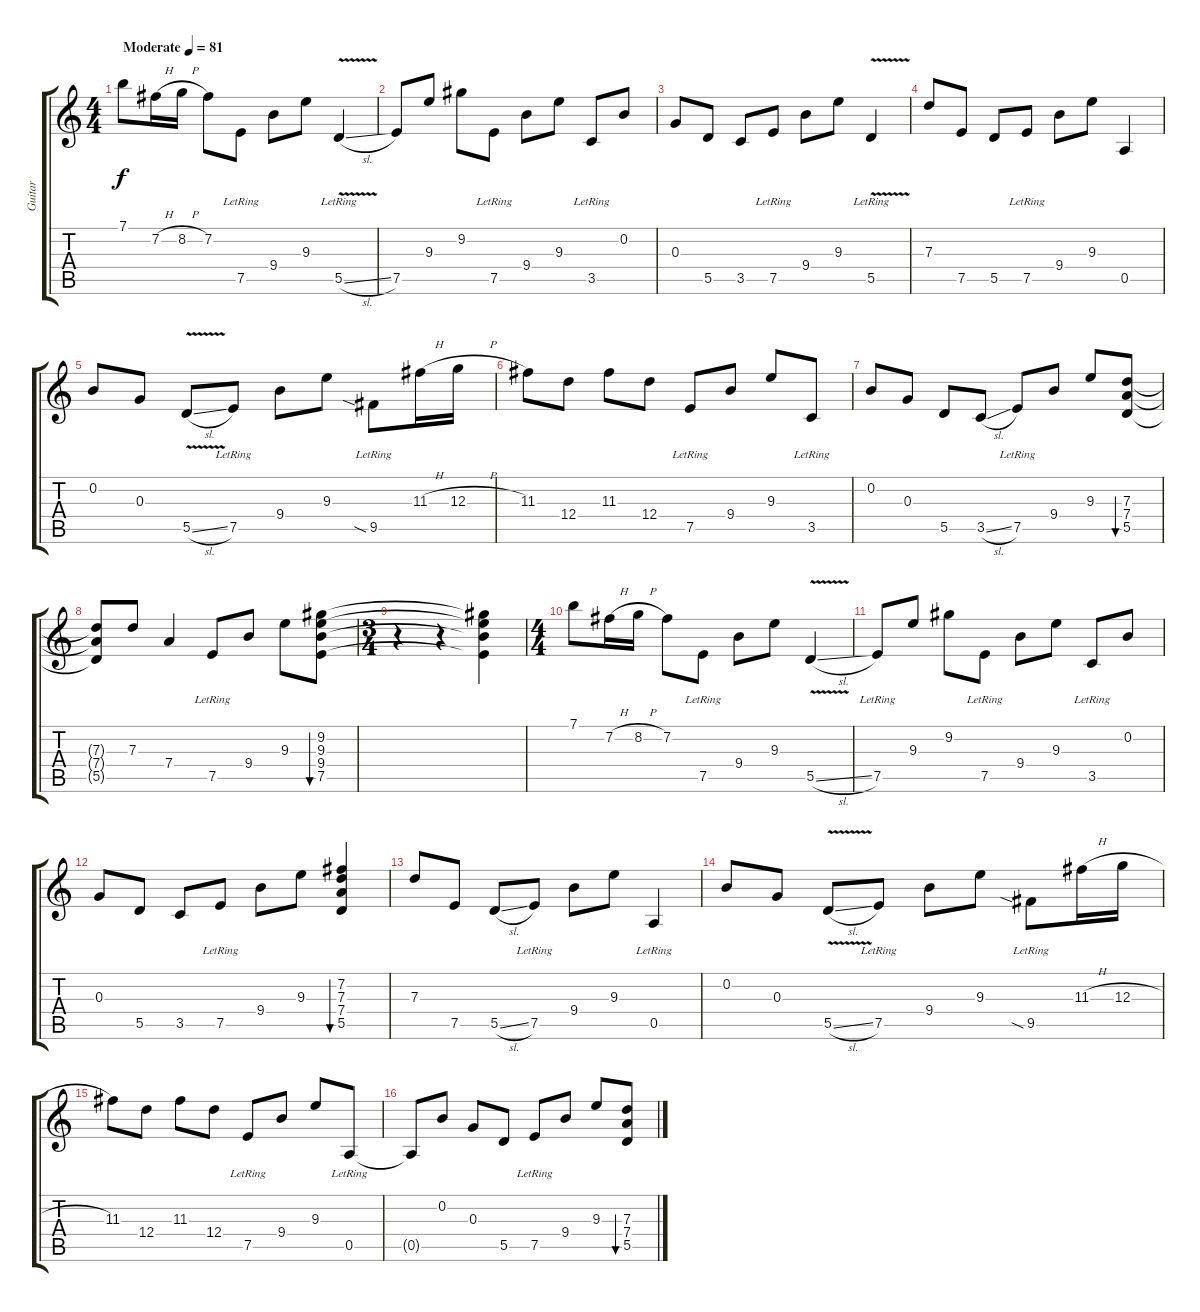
\track ("Guitar" "Guitar") {instrument electricguitarclean}
\staff {score tabs}
\tuning (E4 B3 G3 D3 A2 E2) {hide}
\ts (4 4)
\tempo (81 "Moderate")
\clef g2
\ks c
7.1.8{dy f instrument electricguitarclean} 7.2{h}.16 8.2{h}.16 7.2.8 7.5{lr}.8 9.4.8 9.3.8 5.5{v sl lr}.4 |
7.5.8 9.3.8 9.2.8 7.5{lr}.8 9.4.8 9.3.8 3.5{lr}.8 0.2.8 |
0.3.8 5.5.8 3.5.8 7.5{lr}.8 9.4.8 9.3.8 5.5{v lr}.4 |
7.3.8 7.5.8 5.5.8 7.5{lr}.8 9.4.8 9.3.8 0.5.4 |
0.2.8 0.3.8 5.5{v sl}.8 7.5{lr}.8 9.4.8 9.3.8 9.5{sia lr}.8 11.3{h}.16 12.3{h}.16 |
11.3.8 12.4.8 11.3.8 12.4.8 7.5{lr}.8 9.4.8 9.3.8 3.5{lr}.8 |
0.2.8 0.3.8 5.5.8 3.5{sl}.8 7.5{lr}.8 9.4.8 9.3.8 (7.3 7.4 5.5).8{bu 120} |
(7.3{t} 7.4{t} 5.5{t}).8 7.3.8 7.4.4 7.5{lr}.8 9.4.8 9.3.8 (9.2 9.3 9.4 7.5).8{bu 240} |
\ts (3 4)
r.4 r.4 (9.2{t} 9.3{t} 9.4{t} 7.5{t}).4 |
\ts (4 4)
7.1.8 7.2{h}.16 8.2{h}.16 7.2.8 7.5{lr}.8 9.4.8 9.3.8 5.5{v sl}.4 |
7.5{lr}.8 9.3.8 9.2.8 7.5{lr}.8 9.4.8 9.3.8 3.5{lr}.8 0.2.8 |
0.3.8 5.5.8 3.5.8 7.5{lr}.8 9.4.8 9.3.8 (7.2 7.3 7.4 5.5).4{bu 240} |
7.3.8 7.5.8 5.5{sl}.8 7.5{lr}.8 9.4.8 9.3.8 0.5{lr}.4 |
0.2.8 0.3.8 5.5{v sl}.8 7.5{lr}.8 9.4.8 9.3.8 9.5{sia lr}.8 11.3{h}.16 12.3{h}.16 |
11.3.8 12.4.8 11.3.8 12.4.8 7.5{lr}.8 9.4.8 9.3.8 0.5{lr}.8 |
0.5{t}.8 0.2.8 0.3.8 5.5.8 7.5{lr}.8 9.4.8 9.3.8 (7.3 7.4 5.5).8{bu 120}
